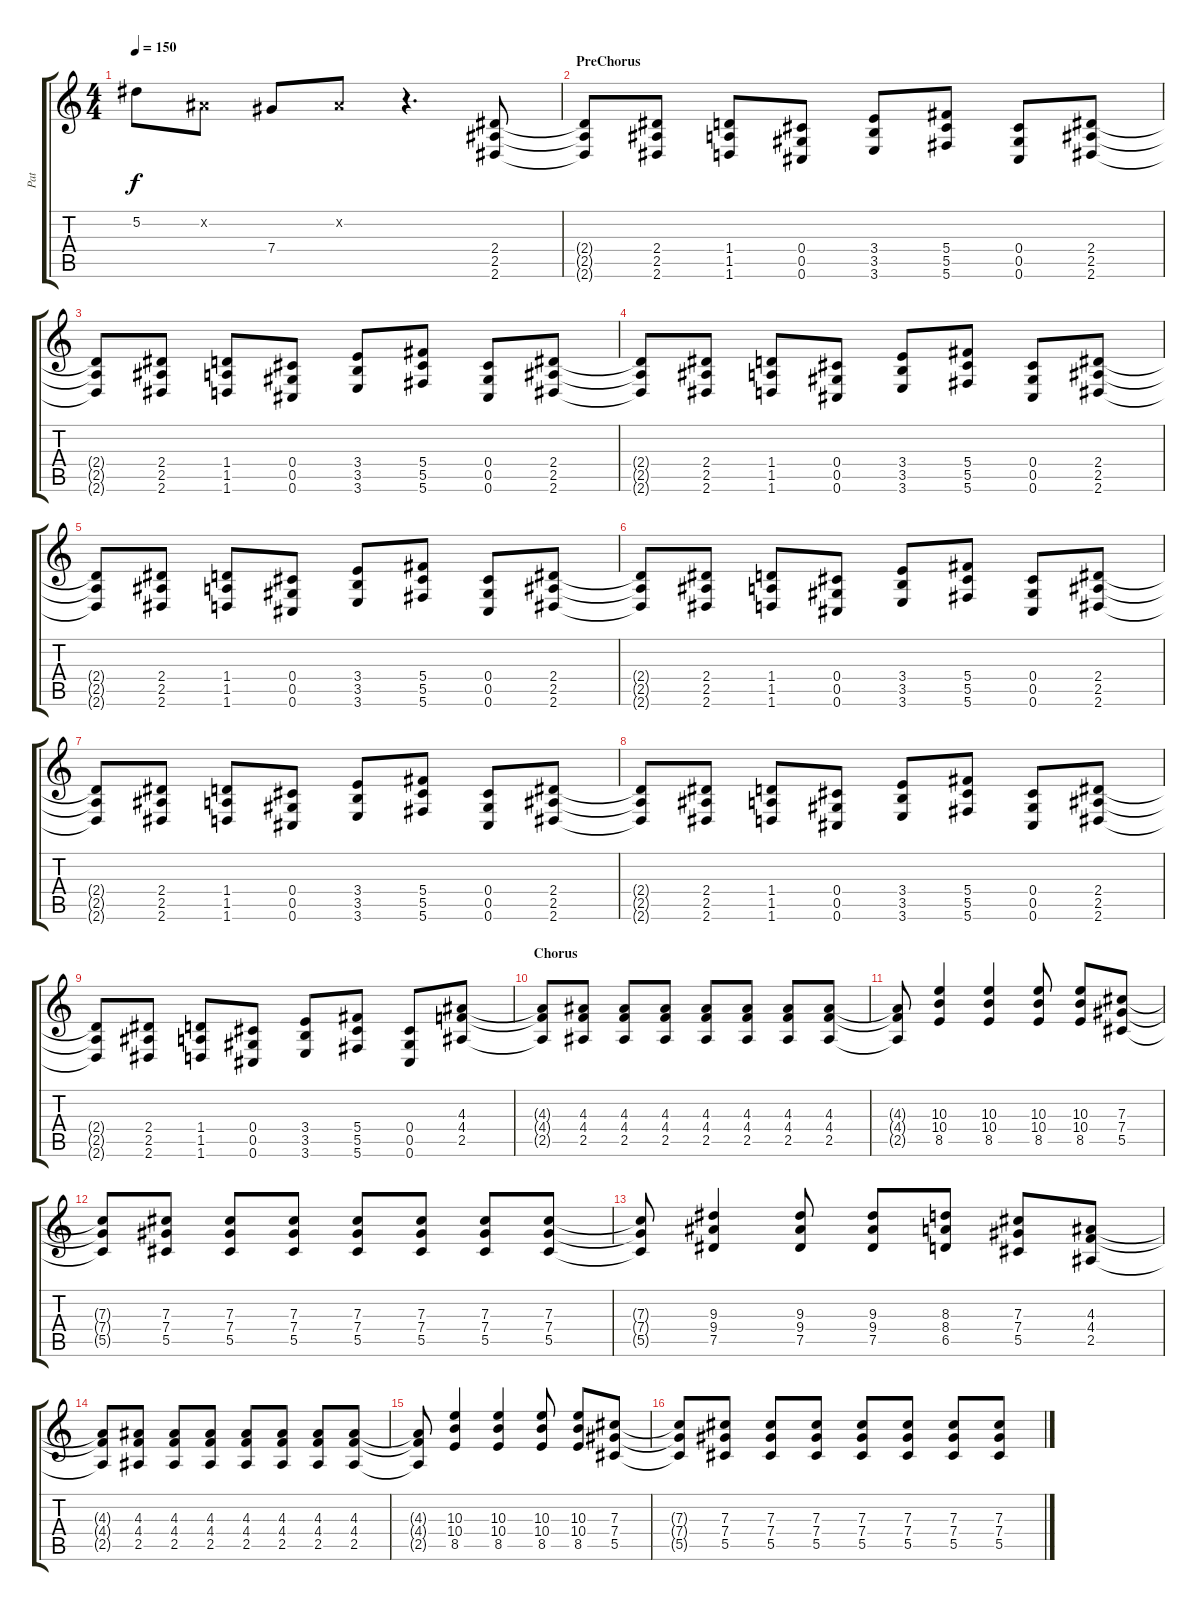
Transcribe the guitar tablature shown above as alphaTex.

\track ("Pat" "Pat") {instrument distortionguitar}
\staff {score tabs}
\tuning (Eb4 Bb3 Gb3 Db3 Ab2 Db2) {hide}
\ts (4 4)
\tempo 150
\clef g2
\ks c
5.2.8{dy f} 0.2{x}.8 7.4.8 0.2{x}.8 r.4{d} (2.4 2.5 2.6).8 |
\section ("" "PreChorus")
(2.4{t} 2.5{t} 2.6{t}).8 (2.4 2.5 2.6).8 (1.4 1.5 1.6).8 (0.4 0.5 0.6).8 (3.4 3.5 3.6).8 (5.4 5.5 5.6).8 (0.4 0.5 0.6).8 (2.4 2.5 2.6).8 |
(2.4{t} 2.5{t} 2.6{t}).8 (2.4 2.5 2.6).8 (1.4 1.5 1.6).8 (0.4 0.5 0.6).8 (3.4 3.5 3.6).8 (5.4 5.5 5.6).8 (0.4 0.5 0.6).8 (2.4 2.5 2.6).8 |
(2.4{t} 2.5{t} 2.6{t}).8 (2.4 2.5 2.6).8 (1.4 1.5 1.6).8 (0.4 0.5 0.6).8 (3.4 3.5 3.6).8 (5.4 5.5 5.6).8 (0.4 0.5 0.6).8 (2.4 2.5 2.6).8 |
(2.4{t} 2.5{t} 2.6{t}).8 (2.4 2.5 2.6).8 (1.4 1.5 1.6).8 (0.4 0.5 0.6).8 (3.4 3.5 3.6).8 (5.4 5.5 5.6).8 (0.4 0.5 0.6).8 (2.4 2.5 2.6).8 |
(2.4{t} 2.5{t} 2.6{t}).8 (2.4 2.5 2.6).8 (1.4 1.5 1.6).8 (0.4 0.5 0.6).8 (3.4 3.5 3.6).8 (5.4 5.5 5.6).8 (0.4 0.5 0.6).8 (2.4 2.5 2.6).8 |
(2.4{t} 2.5{t} 2.6{t}).8 (2.4 2.5 2.6).8 (1.4 1.5 1.6).8 (0.4 0.5 0.6).8 (3.4 3.5 3.6).8 (5.4 5.5 5.6).8 (0.4 0.5 0.6).8 (2.4 2.5 2.6).8 |
(2.4{t} 2.5{t} 2.6{t}).8 (2.4 2.5 2.6).8 (1.4 1.5 1.6).8 (0.4 0.5 0.6).8 (3.4 3.5 3.6).8 (5.4 5.5 5.6).8 (0.4 0.5 0.6).8 (2.4 2.5 2.6).8 |
(2.4{t} 2.5{t} 2.6{t}).8 (2.4 2.5 2.6).8 (1.4 1.5 1.6).8 (0.4 0.5 0.6).8 (3.4 3.5 3.6).8 (5.4 5.5 5.6).8 (0.4 0.5 0.6).8 (4.3 4.4 2.5).8 |
\section ("" "Chorus")
(4.3{t} 4.4{t} 2.5{t}).8 (4.3 4.4 2.5).8 (4.3 4.4 2.5).8 (4.3 4.4 2.5).8 (4.3 4.4 2.5).8 (4.3 4.4 2.5).8 (4.3 4.4 2.5).8 (4.3 4.4 2.5).8 |
(4.3{t} 4.4{t} 2.5{t}).8 (10.3 10.4 8.5).4 (10.3 10.4 8.5).4 (10.3 10.4 8.5).8 (10.3 10.4 8.5).8 (7.3 7.4 5.5).8 |
(7.3{t} 7.4{t} 5.5{t}).8 (7.3 7.4 5.5).8 (7.3 7.4 5.5).8 (7.3 7.4 5.5).8 (7.3 7.4 5.5).8 (7.3 7.4 5.5).8 (7.3 7.4 5.5).8 (7.3 7.4 5.5).8 |
(7.3{t} 7.4{t} 5.5{t}).8 (9.3 9.4 7.5).4 (9.3 9.4 7.5).8 (9.3 9.4 7.5).8 (8.3 8.4 6.5).8 (7.3 7.4 5.5).8 (4.3 4.4 2.5).8 |
(4.3{t} 4.4{t} 2.5{t}).8 (4.3 4.4 2.5).8 (4.3 4.4 2.5).8 (4.3 4.4 2.5).8 (4.3 4.4 2.5).8 (4.3 4.4 2.5).8 (4.3 4.4 2.5).8 (4.3 4.4 2.5).8 |
(4.3{t} 4.4{t} 2.5{t}).8 (10.3 10.4 8.5).4 (10.3 10.4 8.5).4 (10.3 10.4 8.5).8 (10.3 10.4 8.5).8 (7.3 7.4 5.5).8 |
(7.3{t} 7.4{t} 5.5{t}).8 (7.3 7.4 5.5).8 (7.3 7.4 5.5).8 (7.3 7.4 5.5).8 (7.3 7.4 5.5).8 (7.3 7.4 5.5).8 (7.3 7.4 5.5).8 (7.3 7.4 5.5).8
